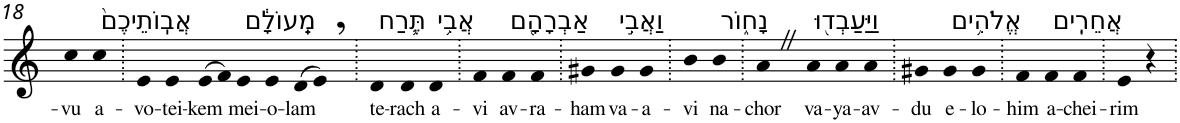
**kern	**text
*part1	*part1
*staff1	*staff1
*I"Piano	*
*I'Pno	*
!!LO:PB:g=z
*clefG2	*
*k[]	*
=18	=18
!	!LO:LY:b
4cc	-vu
!LO:TX:a:t=אֲבֽוֹתֵיכֶם֙	!
!	!LO:LY:b
4cc	a-
=19.	=19.
!	!LO:LY:b
4e	-vo-
!	!LO:LY:b
4e	-tei-
!	!LO:LY:b
(>8e	-kem
8f)	.
!LO:TX:a:t=מֵֽעוֹלָ֔ם	!
!	!LO:LY:b
4e	mei-
!	!LO:LY:b
4e	-o-
!	!LO:LY:b
(>8d	-lam
8e,)	.
=20.	=20.
!LO:TX:a:t=תֶּ֛רַח	!
!	!LO:LY:b
4d	te-
!	!LO:LY:b
4d	-rach
!LO:TX:a:t=אֲבִ֥י	!
!	!LO:LY:b
4d	a-
=21.	=21.
!	!LO:LY:b
4f	-vi
!LO:TX:a:t=אַבְרָהָ֖ם	!
!	!LO:LY:b
4f	av-
!	!LO:LY:b
4f	-ra-
=22.	=22.
!	!LO:LY:b
4g#X	-ham
!LO:TX:a:t=וַאֲבִ֣י	!
!	!LO:LY:b
4g#	va-
!	!LO:LY:b
4g#	-a-
=23.	=23.
!	!LO:LY:b
4b	-vi
!LO:TX:a:t=נָח֑וֹר	!
!	!LO:LY:b
4b	na-
=24.	=24.
!	!LO:LY:b
4aZ	-chor
!LO:TX:a:t=וַיַּעַבְד֖וּ	!
!	!LO:LY:b
4a	va-
!	!LO:LY:b
4a	-ya-
!	!LO:LY:b
4a	-av-
=25.	=25.
!	!LO:LY:b
4g#X	-du
!LO:TX:a:t=אֱלֹהִ֥ים	!
!	!LO:LY:b
4g#	e-
!	!LO:LY:b
4g#	-lo-
=26.	=26.
!	!LO:LY:b
4f	-him
!LO:TX:a:t=אֲחֵרִֽים	!
!	!LO:LY:b
4f	a-
!	!LO:LY:b
4f	-chei-
=27.	=27.
!	!LO:LY:b
4e	-rim
4r	.
=.	=.
*-	*-
